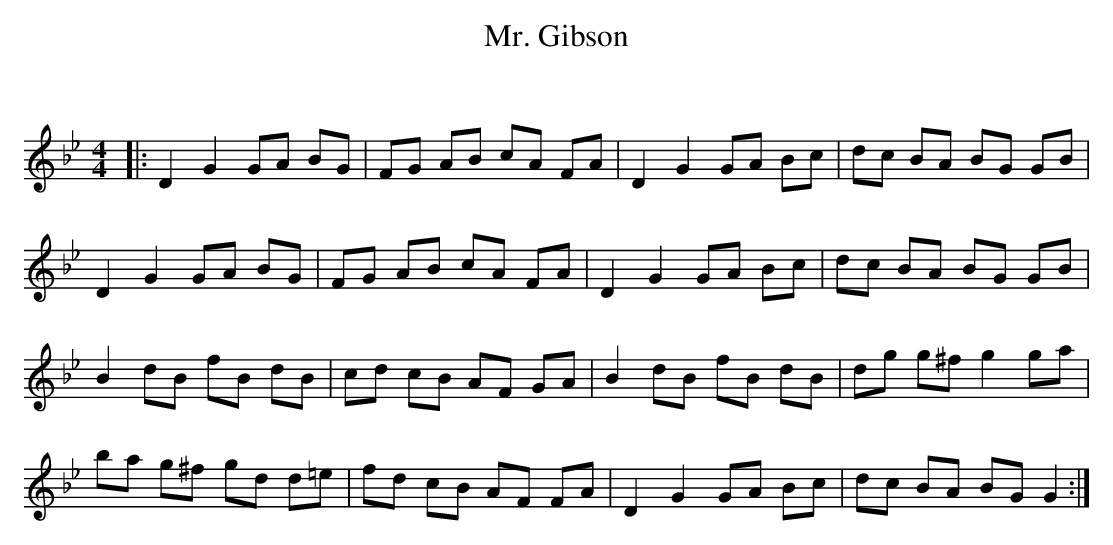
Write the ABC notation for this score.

X:1
T: Mr. Gibson
C:
Q: 232
K:Gm
M:4/4
L:1/8
|:D2 G2 GA BG|FG AB cA FA|D2 G2 GA Bc|dc BA BG GB|
D2 G2 GA BG|FG AB cA FA|D2 G2 GA Bc|dc BA BG GB|
B2 dB fB dB|cd cB AF GA|B2 dB fB dB|dg g^f g2 ga|
ba g^f gd d=e|fd cB AF FA|D2 G2 GA Bc|dc BA BG G2:|
